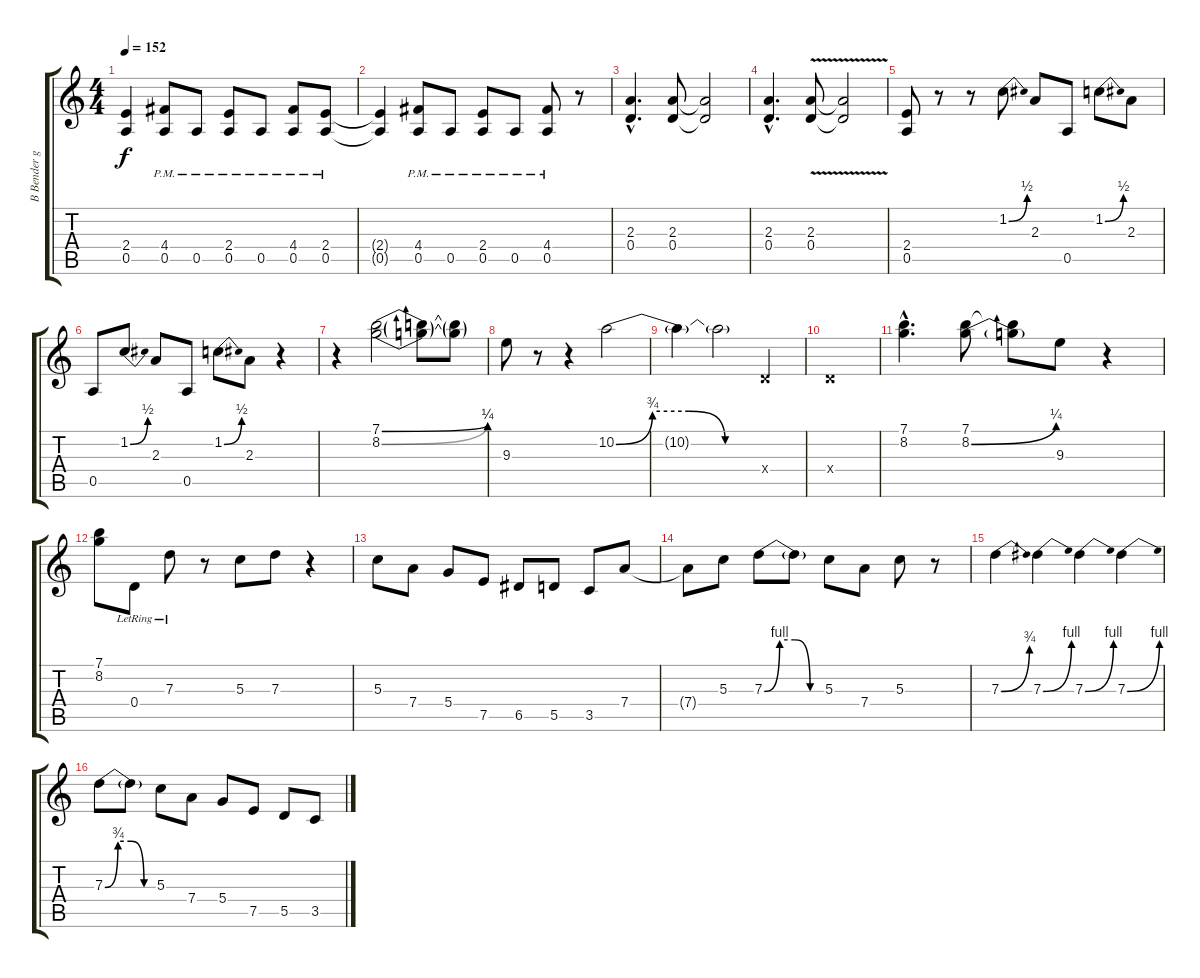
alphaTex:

\track ("B Bender guitar Ron" "B Bender g") {instrument distortionguitar}
\staff {score tabs}
\tuning (E4 B3 G3 D3 A2 E2) {hide}
\ts (4 4)
\tempo 152
\clef g2
\ks c
(2.4{t} 0.5{t}).4{dy f} (4.4{pm} 0.5{pm}).8 0.5{pm}.8 (2.4{pm} 0.5{pm}).8 0.5{pm}.8 (4.4{pm} 0.5{pm}).8 (2.4{pm} 0.5{pm}).8 |
(2.4{t} 0.5{t}).4 (4.4{pm} 0.5{pm}).8 0.5{pm}.8 (2.4{pm} 0.5{pm}).8 0.5{pm}.8 (4.4{pm} 0.5{pm}).8 r.8 |
(2.3{hac} 0.4{hac}).4{d} (2.3 0.4).8 (2.3{t} 0.4{t}).2 |
(2.3{hac} 0.4{hac}).4{d} (2.3{v} 0.4{v}).8 (2.3{t} 0.4{t}).2 |
(2.4 0.5).8 r.8 r.8 1.2{be (bend 0 0 60 2)}.8 2.3.8 0.5.8 1.2{be (bend 0 0 60 2)}.8 2.3.8 |
0.5.8 1.2{be (bend 0 0 60 2)}.8 2.3.8 0.5.8 1.2{be (bend 0 0 60 2)}.8 2.3.8 r.4 |
r.4 (7.1{be (bend 0 0 60 1)} 8.2{be (bend 0 0 60 1)}).2 (7.1{t} 8.2{t}).8 (7.1{t} 8.2{t}).8 |
9.3.8 r.8 r.4 10.2{be (custom 0 0 15 3 30 3 45 0 60 0)}.2 |
10.2{t}.4 10.2{t}.2 0.4{x}.4 |
0.4{x}.1 |
(7.1{hac} 8.2{hac}).4{d} (7.1 8.2{be (bend 0 0 60 1)}).8 (7.1{t} 8.2{t}).8 9.3.8 r.4 |
(7.1 8.2).8 0.4{lr}.8 7.3{lr}.8 r.8 5.3.8 7.3.8 r.4 |
5.3.8 7.4.8 5.4.8 7.5.8 6.5.8 5.5.8 3.5.8 7.4.8 |
7.4{t}.8 5.3.8 7.3{be (custom 0 0 15 4 30 4 45 0 60 0)}.8 7.3{t}.8 5.3.8 7.4.8 5.3.8 r.8 |
7.3{be (bend 0 0 60 3)}.4 7.3{be (bend 0 0 60 4)}.4 7.3{be (bend 0 0 60 4)}.4 7.3{be (bend 0 0 60 4)}.4 |
7.3{be (custom 0 0 15 3 30 3 45 0 60 0)}.8 7.3{t}.8 5.3.8 7.4.8 5.4.8 7.5.8 5.5.8 3.5.8
